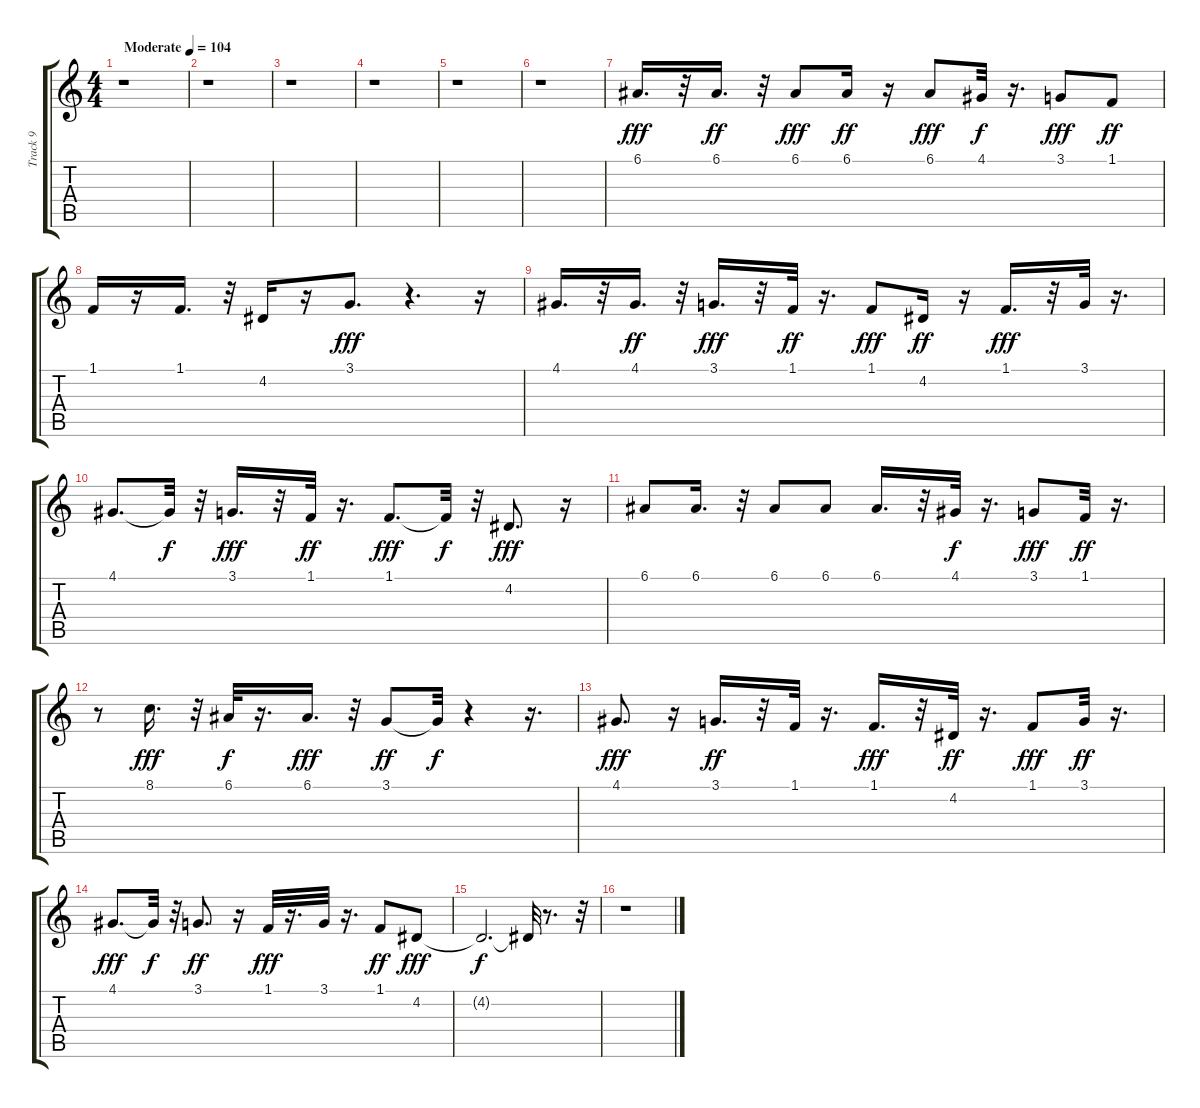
\track ("Track 9" "Track 9") {instrument altosax}
\staff {score tabs}
\tuning (E4 B3 G3 D3 A2 E2) {hide}
\ts (4 4)
\tempo (104 "Moderate")
\clef g2
\ks c
r.1{dy fff instrument altosax} |
r.1 |
r.1 |
r.1 |
r.1 |
r.1 |
6.1.16{d} r.32 6.1.16{d dy ff} r.32 6.1.8{dy fff} 6.1.16{dy ff} r.16 6.1.8{dy fff} 4.1.32{dy f} r.16{d} 3.1.8{dy fff} 1.1.8{dy ff} |
1.1.16 r.16 1.1.16{d} r.32 4.2.16 r.16 3.1.8{d dy fff} r.4{d} r.16 |
4.1.16{d} r.32 4.1.16{d dy ff} r.32 3.1.16{d dy fff} r.32 1.1.32{dy ff} r.16{d} 1.1.8{dy fff} 4.2.16{dy ff} r.16 1.1.16{d dy fff} r.32 3.1.32 r.16{d} |
4.1.8{d} 4.1{t}.32{dy f} r.32 3.1.16{d dy fff} r.32 1.1.32{dy ff} r.16{d} 1.1.8{d dy fff} 1.1{t}.32{dy f} r.32 4.2.8{d dy fff} r.16 |
6.1.8 6.1.16{d} r.32 6.1.8 6.1.8 6.1.16{d} r.32 4.1.32{dy f} r.16{d} 3.1.8{dy fff} 1.1.32{dy ff} r.16{d} |
r.8 8.1.16{d dy fff} r.32 6.1.32{dy f} r.16{d} 6.1.16{d dy fff} r.32 3.1.8{dy ff} 3.1{t}.32{dy f} r.4 r.16{d} |
4.1.8{d dy fff} r.16 3.1.16{d dy ff} r.32 1.1.32 r.16{d} 1.1.16{d dy fff} r.32 4.2.32{dy ff} r.16{d} 1.1.8{dy fff} 3.1.32{dy ff} r.16{d} |
4.1.8{d dy fff} 4.1{t}.32{dy f} r.32 3.1.8{d dy ff} r.16 1.1.32{dy fff} r.16{d} 3.1.32 r.16{d} 1.1.8{dy ff} 4.2.8{dy fff} |
4.2{t}.2{d dy f} 4.2{t}.32 r.8{d} r.32 |
r.1
